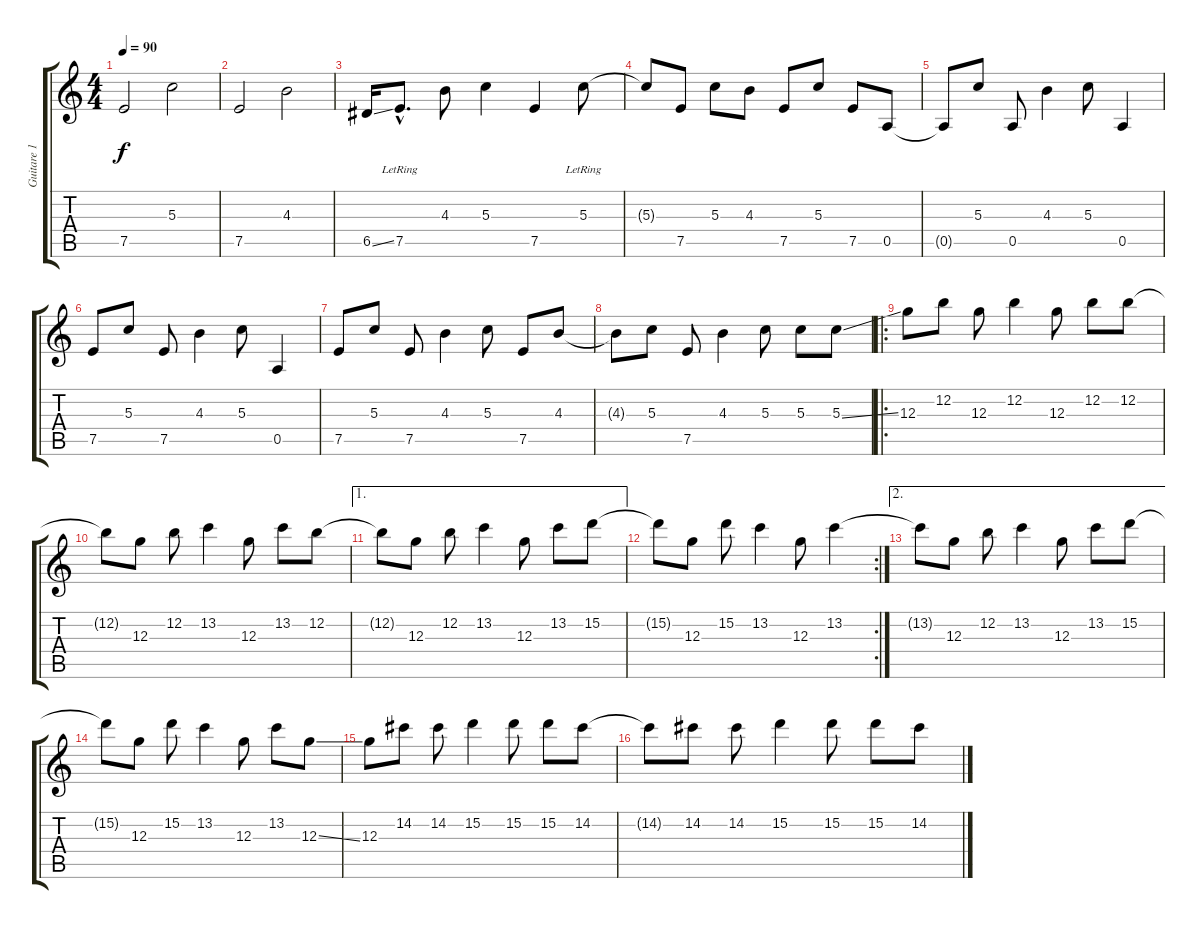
\track ("Guitare 1" "Guitare 1") {instrument acousticguitarnylon}
\staff {score tabs}
\tuning (E4 B3 G3 D3 A2 E2) {hide}
\ts (4 4)
\tempo 90
\clef g2
\ks c
7.5.2{dy f instrument acousticguitarnylon} 5.3.2 |
7.5.2 4.3.2 |
6.5{ss}.16 7.5{hac lr}.8{d} 4.3.8 5.3.4 7.5.4 5.3{lr}.8 |
5.3{t}.8 7.5.8 5.3.8 4.3.8 7.5.8 5.3.8 7.5.8 0.5.8 |
0.5{t}.8 5.3.8 0.5.8 4.3.4 5.3.8 0.5.4 |
7.5.8 5.3.8 7.5.8 4.3.4 5.3.8 0.5.4 |
7.5.8 5.3.8 7.5.8 4.3.4 5.3.8 7.5.8 4.3.8 |
4.3{t}.8 5.3.8 7.5.8 4.3.4 5.3.8 5.3.8 5.3{ss}.8 |
\ro
12.3.8 12.2.8 12.3.8 12.2.4 12.3.8 12.2.8 12.2.8 |
12.2{t}.8 12.3.8 12.2.8 13.2.4 12.3.8 13.2.8 12.2.8 |
\ae 1
12.2{t}.8 12.3.8 12.2.8 13.2.4 12.3.8 13.2.8 15.2.8 |
\rc 2
15.2{t}.8 12.3.8 15.2.8 13.2.4 12.3.8 13.2.4 |
\ae 2
13.2{t}.8 12.3.8 12.2.8 13.2.4 12.3.8 13.2.8 15.2.8 |
15.2{t}.8 12.3.8 15.2.8 13.2.4 12.3.8 13.2.8 12.3{ss}.8 |
12.3.8 14.2.8 14.2.8 15.2.4 15.2.8 15.2.8 14.2.8 |
14.2{t}.8 14.2.8 14.2.8 15.2.4 15.2.8 15.2.8 14.2.8
